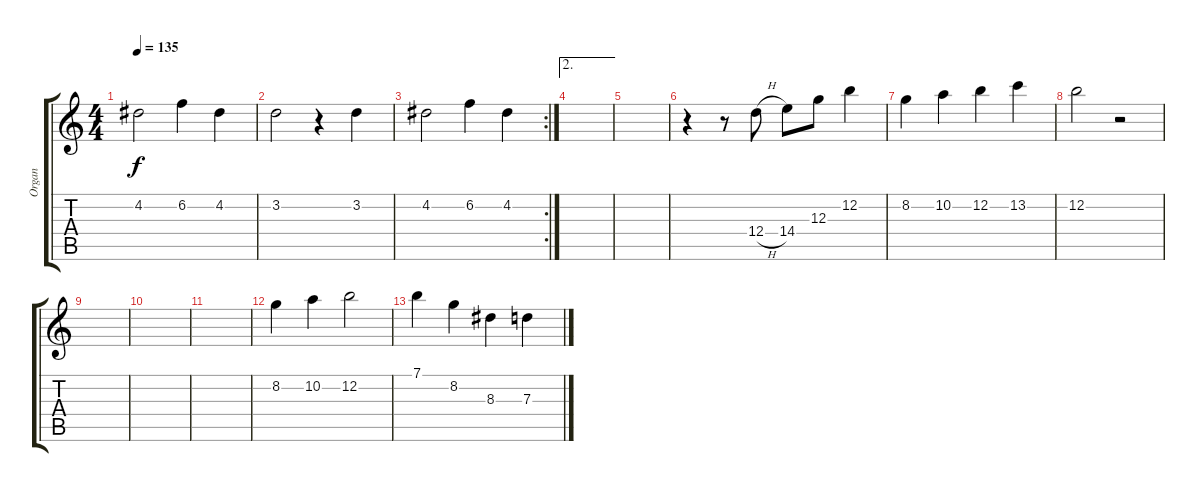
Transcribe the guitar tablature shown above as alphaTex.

\track ("Organ" "Organ") {instrument electricguitarjazz}
\staff {score tabs}
\tuning (E4 B3 G3 D3 A2 E2) {hide}
\ts (4 4)
\tempo 135
\clef g2
\ks c
4.2.2{dy f} 6.2.4 4.2.4 |
3.2.2 r.4 3.2.4 |
\rc 2
4.2.2 6.2.4 4.2.4 |
\ae 2
|
|
r.4 r.8 12.4{h}.8 14.4.8 12.3.8 12.2.4 |
8.2.4 10.2.4 12.2.4 13.2.4 |
12.2.2 r.2 |
|
|
|
8.2.4 10.2.4 12.2.2 |
7.1.4 8.2.4 8.3.4 7.3.4
